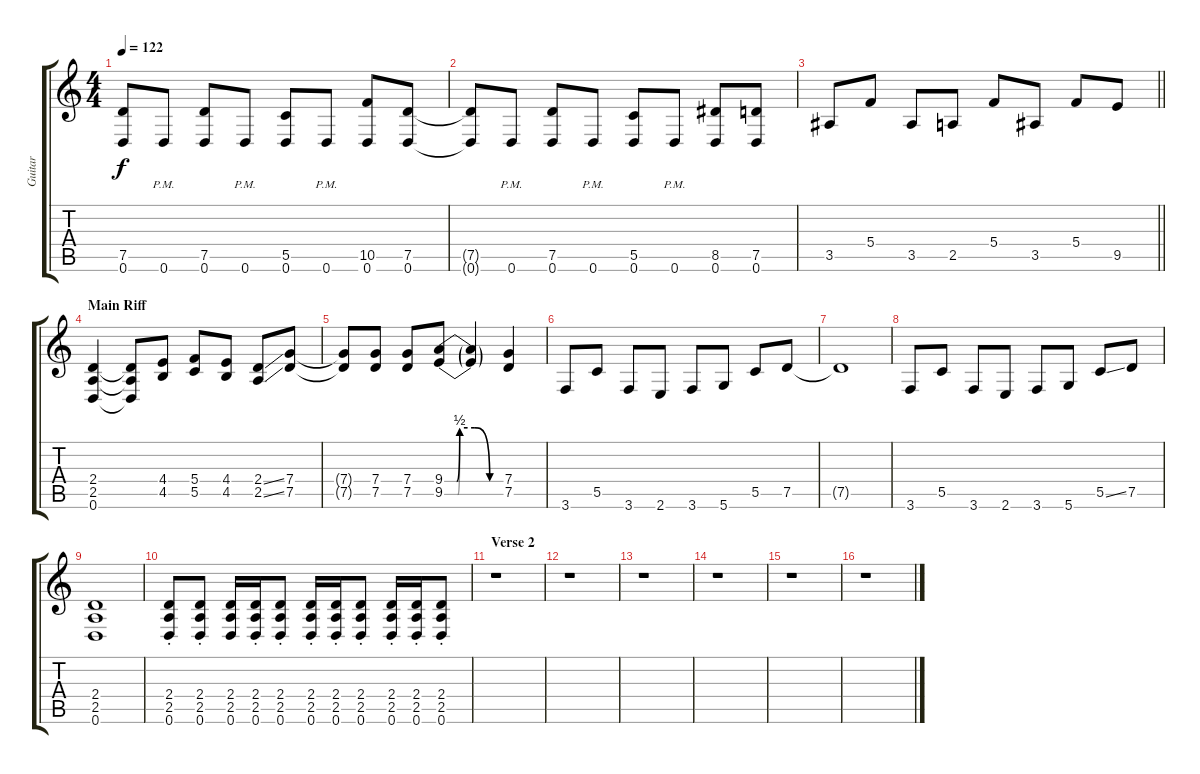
\track ("Guitar" "Guitar") {instrument distortionguitar}
\staff {score tabs}
\tuning (D4 A3 F3 C3 G2 D2) {hide}
\ts (4 4)
\tempo 122
\clef g2
\ks c
(7.5{t} 0.6{t}).8{dy f} 0.6{pm}.8 (7.5 0.6).8 0.6{pm}.8 (5.5 0.6).8 0.6{pm}.8 (10.5 0.6).8 (7.5 0.6).8 |
(7.5{t} 0.6{t}).8 0.6{pm}.8 (7.5 0.6).8 0.6{pm}.8 (5.5 0.6).8 0.6{pm}.8 (8.5 0.6).8 (7.5 0.6).8 |
\barLineRight lightlight
3.5.8 5.4.8 3.5.8 2.5.8 5.4.8 3.5.8 5.4.8 9.5.8 |
\section ("" "Main Riff")
(2.4 2.5 0.6).4 (2.4{t} 2.5{t} 0.6{t}).8 (4.4 4.5).8 (5.4 5.5).8 (4.4 4.5).8 (2.4{ss} 2.5{ss}).8 (7.4 7.5).8 |
(7.4{t} 7.5{t}).8 (7.4 7.5).8 (7.4 7.5).8 (9.4{be (custom 0 0 12 0 15 2 30 2 45 0 60 0)} 9.5{be (custom 0 0 13 0 15 2 30 2 45 0 60 0)}).8 (9.4{t} 9.5{t}).4 (7.4 7.5).4 |
3.6.8 5.5.8 3.6.8 2.6.8 3.6.8 5.6.8 5.5.8 7.5.8 |
7.5{t}.1 |
3.6.8 5.5.8 3.6.8 2.6.8 3.6.8 5.6.8 5.5{ss}.8 7.5.8 |
(2.4 2.5 0.6).1 |
(2.4{st} 2.5{st} 0.6{st}).8 (2.4{st} 2.5{st} 0.6{st}).8 (2.4 2.5 0.6).16 (2.4{st} 2.5{st} 0.6{st}).16 (2.4{st} 2.5{st} 0.6{st}).8 (2.4{st} 2.5{st} 0.6{st}).16 (2.4{st} 2.5{st} 0.6{st}).16 (2.4{st} 2.5{st} 0.6{st}).8 (2.4{st} 2.5{st} 0.6{st}).16 (2.4{st} 2.5{st} 0.6{st}).16 (2.4{st} 2.5{st} 0.6{st}).8 |
\section ("" "Verse 2")
r.1 |
r.1 |
r.1 |
r.1 |
r.1 |
r.1
